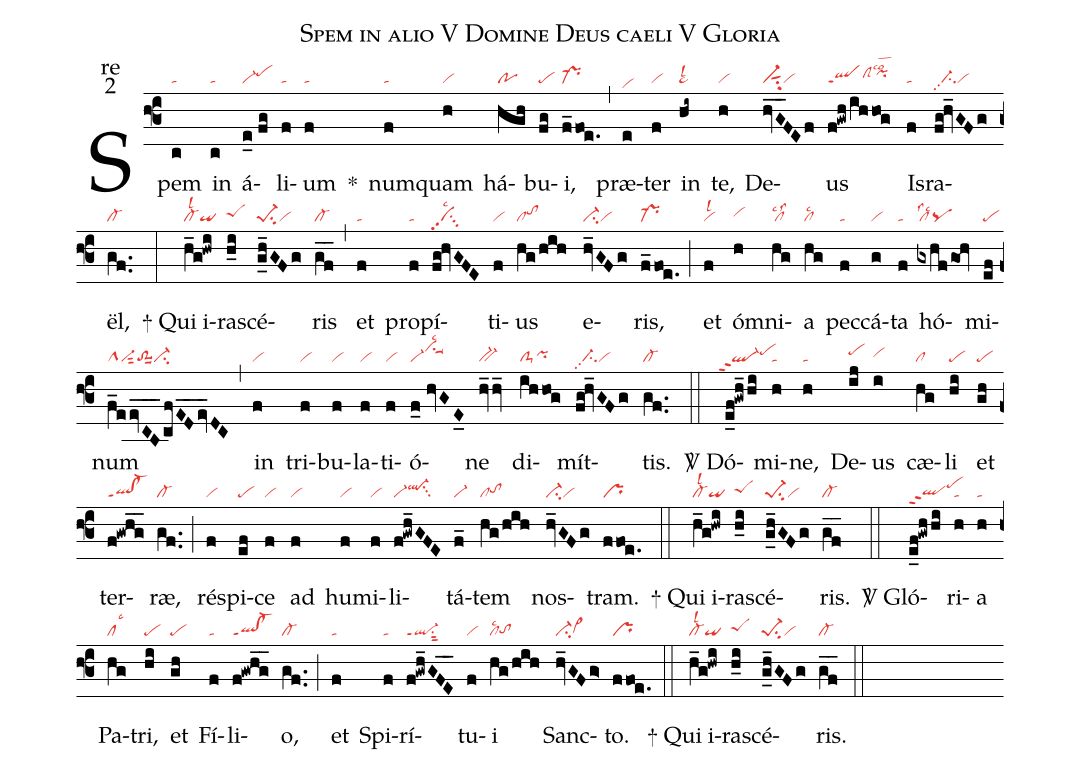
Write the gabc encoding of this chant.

name:Spem in alio V Domine Deus caeli V Gloria;
office-part:re;
mode:2;
nabc-lines:1;
%%
(f3) Spem(c|ta) in(c|ta) á(e_0//fg|vi-pehi)li(f|ta)um(f|ta) <sp>*</sp>() num(f|ta)quam(h|vi) há(hgh|po)bu(fg|pe)i,(f_foe.|pr-) (,) præ(e|vihd)ter(f|vi) in(hi~|pe~lsl2) te,(h|vi) De(hvG__FEf|vi-sut1su2vi)us(f!gwh/ihhog|qlppt1clShhpihilsco2) Is(f|ta)ra(fg!hv_GFg|//ci-pp2vi)ël,(gf..|cl-) (:)

<sp>+</sp> Qui i(h_g!hwi|cl-lsl2qi)ras(h_i|peShh)cé(g_h_GFg|pe-1su2vi)ris(gf__|cl-) (,) et(f|ta) pro(f|ta)pí(fg!hvGFE|vipp2su3lsc2)ti(f|vi)us(hg/hih|cltohi) e(hv_GFg|ci-vi)ris,(f_foe.|pr-) (;) et(f|vilsl2) óm(h|vihh)ni(hg|cllsc2lss2)a(hg|cllsc2) pec(f|ta)cá(g|vi)ta(f|ta) hó(gxhf/goh|cllss2lsc2pq)mi(ef|pe)num(f_eevCB___cfED__ev_DC|clS1vi-sut2to-1suu1ci-) (,) in(f|vi) tri(f|vi)bu(f|vi)la(f|vi)ti(f|vi)ó(f_0//hvGE_0|vi-vihjsu1suu1lsc2)ne(hv_hv_|bv-) di(ihhog|clS-pihh)mít(fg!hv_GFg|//ci-pp2vi)tis.(gf..|cl-) (::)

<sp>V/</sp> Dó(e_f!gwh_/hi|``ql-ppt2pehi)mi(h|ta)ne,(h|ta) De(ij|pehi)us(i|vihh) cæ(hg|cl)li(hi|pe) et(gh|pe) ter(f!gwhg__|ql!cl-ppt1)ræ,(gf..|cl-) (;) rés(f|vi)pi(ef|pe)ce(f|vi) ad(f|vi) hu(f|vi)mi(f|vi)li(f!gwh_GFE|vi-ql-hisu3)tá(f_|vi-)tem(hg/hih|cltohh) nos(hv_GFg|ci-vi)tram.(ffoe.|pr) (::)

<sp>+</sp> Qui i(h_g!hwi|cl-lsl2qi)ras(h_i|peShh)cé(g_h_GFg|pe-1su2vi)ris.(gf__|cl-) (::)

<sp>V/</sp> Gló(e_f!gwh/hi|qlhgppt2pehj)ri(h|ta)a(h|ta) Pa(hg|cllsc3)tri,(hi|pe) et(gh|pe) Fí(f|ta)li(f!gwhg__|ql!cl-ppt1)o,(gf..|cl-) (;) et(f|ta) Spi(f|ta)rí(f!gwh_GFE__|ql-ppt1su1sut2)tu(f|vi)i(hg/hih|cllsc2tohg) Sanc(hv_GFg>|ci-vi>hg)to.(ffoe.|pr) (::)

<sp>+</sp> Qui i(h_g!hwi|cl-lsl2qi)ras(h_i|peShh)cé(g_h_GFg|pe-1su2vi)ris.(gf__|cl-) (::)
